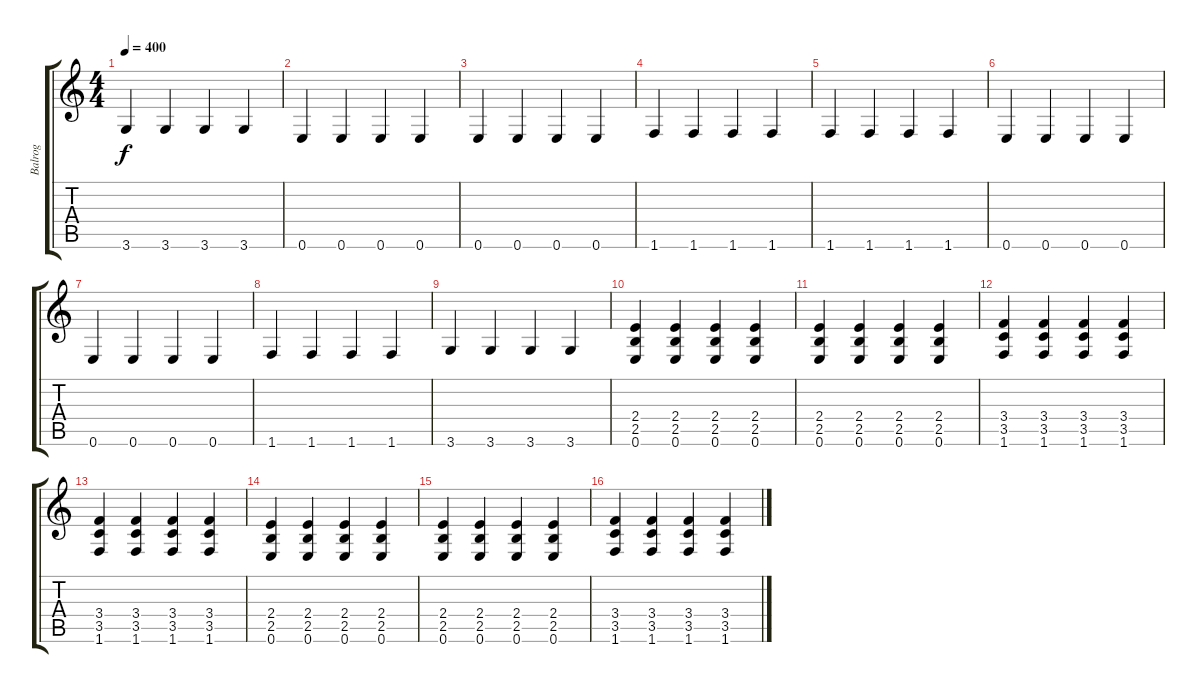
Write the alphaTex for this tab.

\track ("Balrog" "Balrog") {instrument distortionguitar}
\staff {score tabs}
\tuning (E4 B3 G3 D3 A2 E2) {hide}
\ts (4 4)
\tempo 400
\clef g2
\ks c
3.6.4{dy f} 3.6.4 3.6.4 3.6.4 |
0.6.4 0.6.4 0.6.4 0.6.4 |
0.6.4 0.6.4 0.6.4 0.6.4 |
1.6.4 1.6.4 1.6.4 1.6.4 |
1.6.4 1.6.4 1.6.4 1.6.4 |
0.6.4 0.6.4 0.6.4 0.6.4 |
0.6.4 0.6.4 0.6.4 0.6.4 |
1.6.4 1.6.4 1.6.4 1.6.4 |
3.6.4 3.6.4 3.6.4 3.6.4 |
(2.4 2.5 0.6).4 (2.4 2.5 0.6).4 (2.4 2.5 0.6).4 (2.4 2.5 0.6).4 |
(2.4 2.5 0.6).4 (2.4 2.5 0.6).4 (2.4 2.5 0.6).4 (2.4 2.5 0.6).4 |
(3.4 3.5 1.6).4 (3.4 3.5 1.6).4 (3.4 3.5 1.6).4 (3.4 3.5 1.6).4 |
(3.4 3.5 1.6).4 (3.4 3.5 1.6).4 (3.4 3.5 1.6).4 (3.4 3.5 1.6).4 |
(2.4 2.5 0.6).4 (2.4 2.5 0.6).4 (2.4 2.5 0.6).4 (2.4 2.5 0.6).4 |
(2.4 2.5 0.6).4 (2.4 2.5 0.6).4 (2.4 2.5 0.6).4 (2.4 2.5 0.6).4 |
(3.4 3.5 1.6).4 (3.4 3.5 1.6).4 (3.4 3.5 1.6).4 (3.4 3.5 1.6).4
